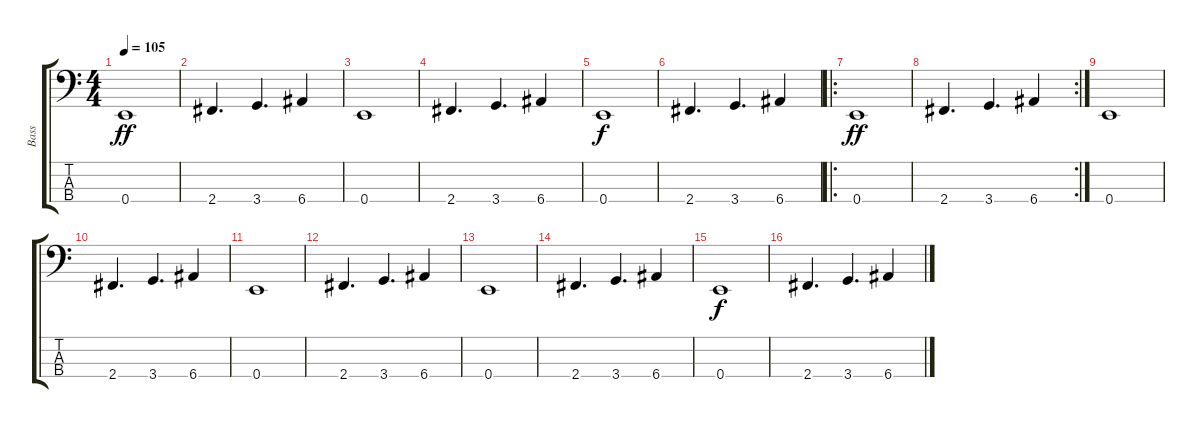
\track ("Bass" "Bass") {instrument electricbasspick}
\staff {score tabs}
\tuning (G2 D2 A1 E1) {hide}
\ts (4 4)
\tempo 105
\clef f4
\ks c
0.4.1{dy ff} |
2.4.4{d} 3.4.4{d} 6.4.4 |
0.4.1 |
2.4.4{d} 3.4.4{d} 6.4.4 |
0.4.1{dy f} |
2.4.4{d} 3.4.4{d} 6.4.4 |
\ro
0.4.1{dy ff} |
\rc 2
2.4.4{d} 3.4.4{d} 6.4.4 |
0.4.1 |
2.4.4{d} 3.4.4{d} 6.4.4 |
0.4.1 |
2.4.4{d} 3.4.4{d} 6.4.4 |
0.4.1 |
2.4.4{d} 3.4.4{d} 6.4.4 |
0.4.1{dy f} |
2.4.4{d} 3.4.4{d} 6.4.4
